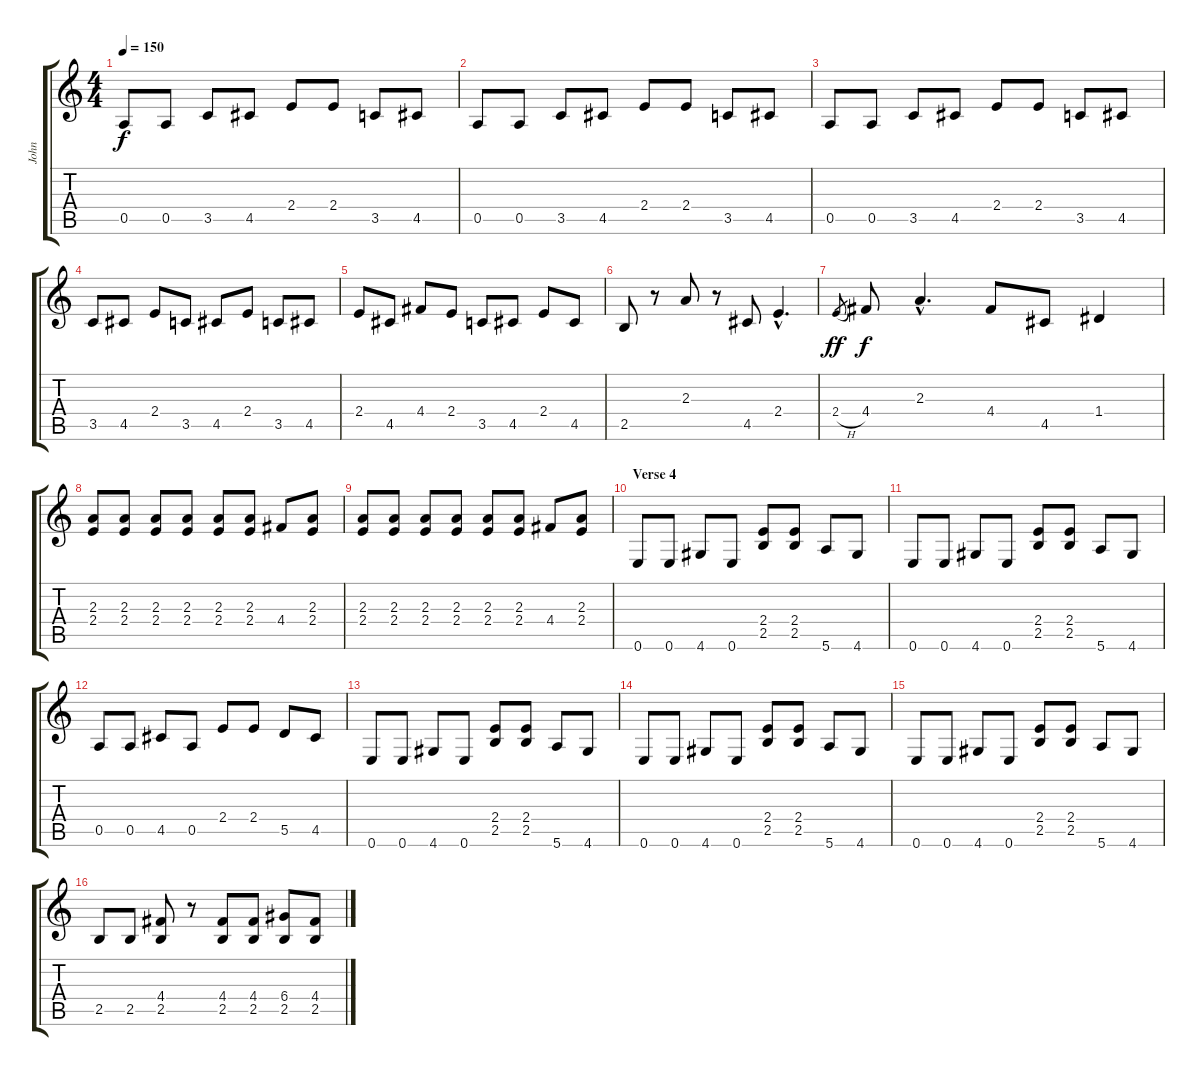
\track ("John" "John") {instrument electricguitarmuted}
\staff {score tabs}
\tuning (E4 B3 G3 D3 A2 E2) {hide}
\ts (4 4)
\tempo 150
\clef g2
\ks c
0.5.8{dy f} 0.5.8 3.5.8 4.5.8 2.4.8 2.4.8 3.5.8 4.5.8 |
0.5.8 0.5.8 3.5.8 4.5.8 2.4.8 2.4.8 3.5.8 4.5.8 |
0.5.8 0.5.8 3.5.8 4.5.8 2.4.8 2.4.8 3.5.8 4.5.8 |
3.5.8 4.5.8 2.4.8 3.5.8 4.5.8 2.4.8 3.5.8 4.5.8 |
2.4.8 4.5.8 4.4.8 2.4.8 3.5.8 4.5.8 2.4.8 4.5.8 |
2.5.8 r.8 2.3.8 r.8 4.5.8 2.4{hac}.4{d} |
2.4{h}.8{gr dy ff} 4.4.8{dy f} 2.3{hac}.4{d} 4.4.8 4.5.8 1.4.4 |
(2.3 2.4).8 (2.3 2.4).8 (2.3 2.4).8 (2.3 2.4).8 (2.3 2.4).8 (2.3 2.4).8 4.4.8 (2.3 2.4).8 |
(2.3 2.4).8 (2.3 2.4).8 (2.3 2.4).8 (2.3 2.4).8 (2.3 2.4).8 (2.3 2.4).8 4.4.8 (2.3 2.4).8 |
\section ("" "Verse 4")
0.6.8 0.6.8 4.6.8 0.6.8 (2.4 2.5).8 (2.4 2.5).8 5.6.8 4.6.8 |
0.6.8 0.6.8 4.6.8 0.6.8 (2.4 2.5).8 (2.4 2.5).8 5.6.8 4.6.8 |
0.5.8 0.5.8 4.5.8 0.5.8 2.4.8 2.4.8 5.5.8 4.5.8 |
0.6.8 0.6.8 4.6.8 0.6.8 (2.4 2.5).8 (2.4 2.5).8 5.6.8 4.6.8 |
0.6.8 0.6.8 4.6.8 0.6.8 (2.4 2.5).8 (2.4 2.5).8 5.6.8 4.6.8 |
0.6.8 0.6.8 4.6.8 0.6.8 (2.4 2.5).8 (2.4 2.5).8 5.6.8 4.6.8 |
2.5.8 2.5.8 (4.4 2.5).8 r.8 (4.4 2.5).8 (4.4 2.5).8 (6.4 2.5).8 (4.4 2.5).8
